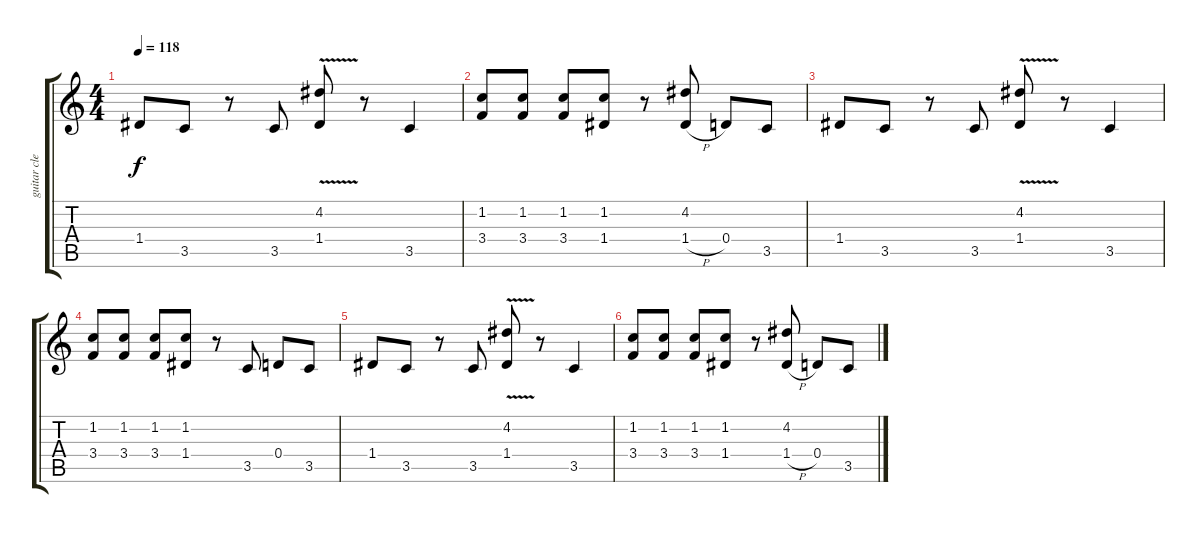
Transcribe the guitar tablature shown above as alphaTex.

\track ("guitar clean" "guitar cle") {instrument electricguitarclean}
\staff {score tabs}
\tuning (E4 B3 G3 D3 A2 E2) {hide}
\ts (4 4)
\tempo 118
\clef g2
\ks c
1.4.8{dy f} 3.5.8 r.8 3.5.8 (4.2{v} 1.4).8 r.8 3.5.4 |
(1.2 3.4).8 (1.2 3.4).8 (1.2 3.4).8 (1.2 1.4).8 r.8 (4.2 1.4{h}).8 0.4.8 3.5.8 |
1.4.8 3.5.8 r.8 3.5.8 (4.2{v} 1.4).8 r.8 3.5.4 |
(1.2 3.4).8 (1.2 3.4).8 (1.2 3.4).8 (1.2 1.4).8 r.8 3.5.8 0.4.8 3.5.8 |
1.4.8 3.5.8 r.8 3.5.8 (4.2{v} 1.4).8 r.8 3.5.4 |
(1.2 3.4).8 (1.2 3.4).8 (1.2 3.4).8 (1.2 1.4).8 r.8 (4.2 1.4{h}).8 0.4.8 3.5.8
